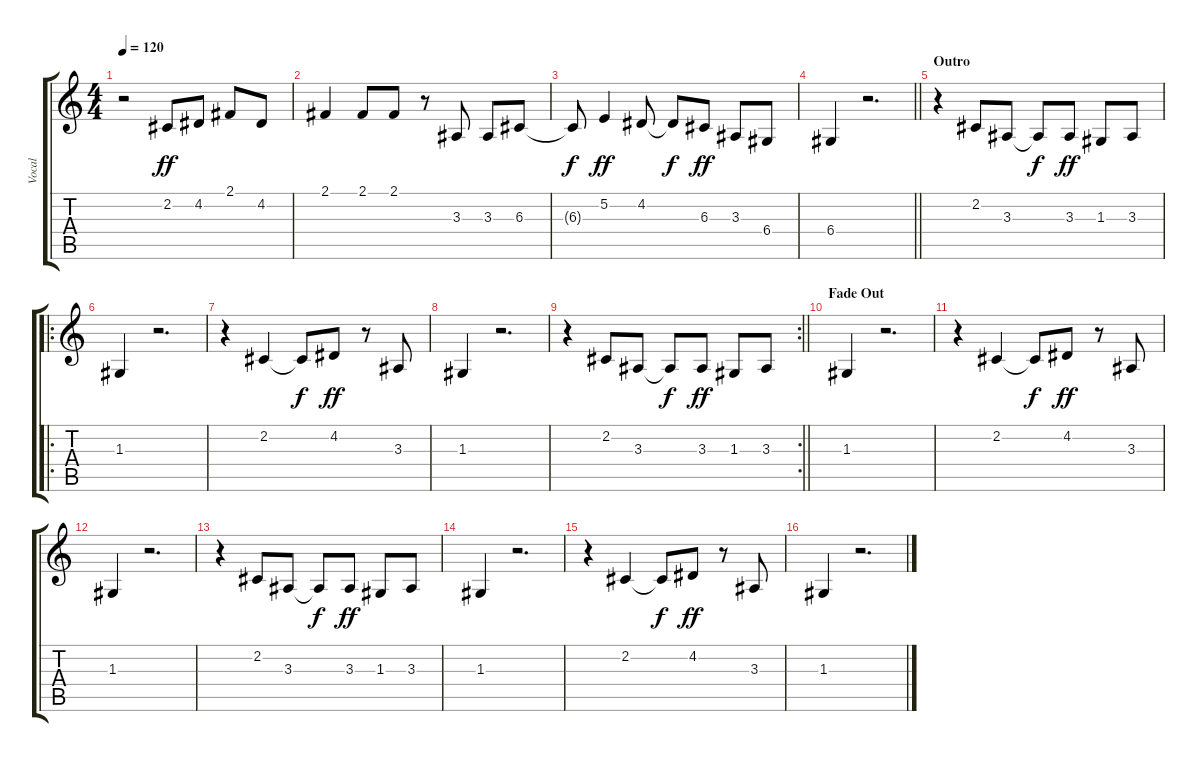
\track ("Vocal" "Vocal") {instrument lead6voice}
\staff {score tabs}
\tuning (E4 B3 G3 D3 A2 E2) {hide}
\ts (4 4)
\tempo 120
\clef g2
\ks c
r.2{dy ff} 2.2.8 4.2.8 2.1.8 4.2.8 |
2.1.4 2.1.8 2.1.8 r.8 3.3.8 3.3.8 6.3.8 |
6.3{t}.8{dy f} 5.2.4{dy ff} 4.2.8 4.2{t}.8{dy f} 6.3.8{dy ff} 3.3.8 6.4.8 |
\barLineRight lightlight
6.4.4 r.2{d} |
\section ("" "Outro")
r.4 2.2.8 3.3.8 3.3{t}.8{dy f} 3.3.8{dy ff} 1.3.8 3.3.8 |
\ro
1.3.4 r.2{d} |
r.4 2.2.4 2.2{t}.8{dy f} 4.2.8{dy ff} r.8 3.3.8 |
1.3.4 r.2{d} |
\rc 2
\barLineRight lightlight
r.4 2.2.8 3.3.8 3.3{t}.8{dy f} 3.3.8{dy ff} 1.3.8 3.3.8 |
\section ("" "Fade Out")
1.3.4{volume 8} r.2{d} |
r.4 2.2.4 2.2{t}.8{dy f} 4.2.8{dy ff} r.8 3.3.8 |
1.3.4 r.2{d} |
r.4 2.2.8 3.3.8 3.3{t}.8{dy f} 3.3.8{dy ff} 1.3.8 3.3.8 |
1.3.4 r.2{d} |
r.4 2.2.4 2.2{t}.8{dy f} 4.2.8{dy ff} r.8 3.3.8 |
1.3.4 r.2{d}
